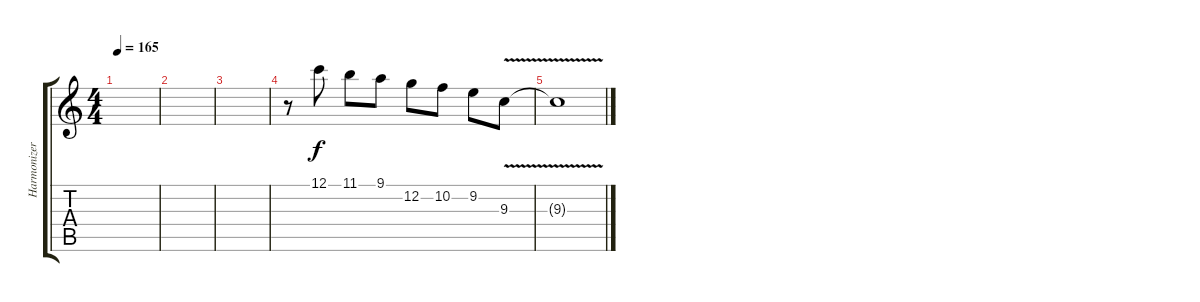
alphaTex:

\track ("Harmonizer" "Harmonizer") {instrument distortionguitar}
\staff {score tabs}
\tuning (C4 G3 Eb3 Bb2 F2 C2) {hide}
\ts (4 4)
\tempo 165
\clef g2
\ks c
|
|
|
r.8 12.1.8 11.1.8 9.1.8 12.2.8 10.2.8 9.2.8 9.3{v}.8 |
9.3{t}.1
